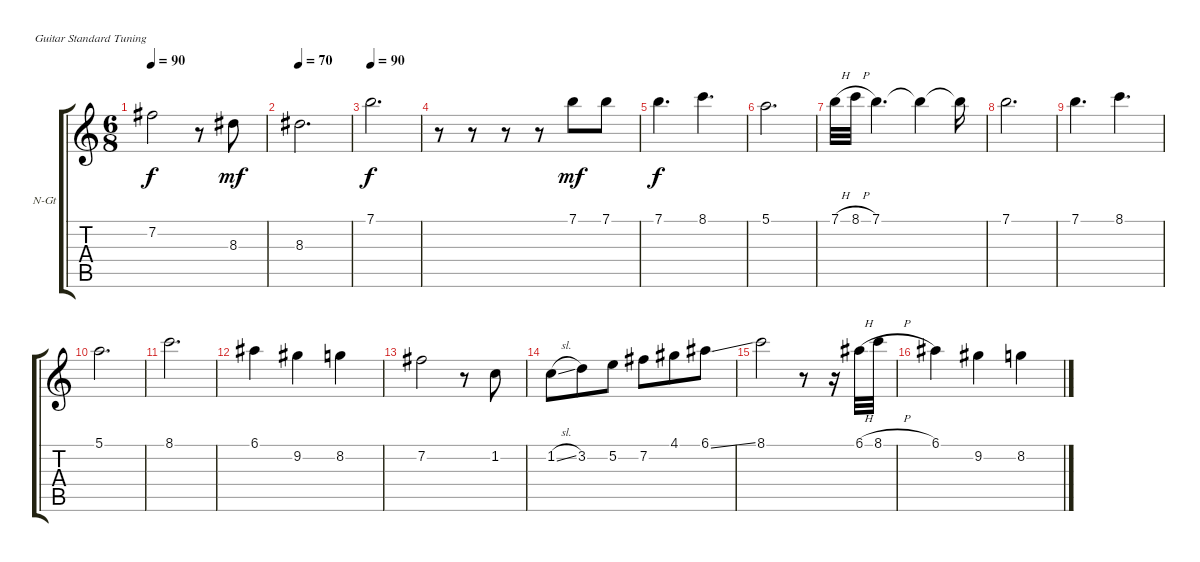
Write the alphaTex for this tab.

\defaultSystemsLayout 4
\bracketExtendMode groupsimilarinstruments
\firstSystemTrackNameOrientation horizontal
\otherSystemsTrackNameOrientation horizontal
\track ("Lead Guitar" "N-Gt") {instrument acousticguitarnylon}
\staff {score tabs}
\tuning (E4 B3 G3 D3 A2 E2)
\ts (6 8)
\tempo 90
\clef g2
\scale
0.333333
\ks c
7.2.2{dy f} r.8 8.3.8{dy mf} |
\tempo 70
\scale
0.333333 8.3.2{d} |
\tempo (90 0.025)
\scale
0.333333 7.1.2{d dy f} |
\scale
0.333333 r.8 r.8 r.8 r.8 7.1.8{dy mf} 7.1.8 |
\scale
0.333333 7.1.4{d dy f} 8.1.4{d} |
\scale
0.333333 5.1.2{d} |
\scale
0.333333 7.1{h}.32 8.1{h}.32 7.1.4{d} 7.1{t}.4 7.1{t}.16 |
\scale
0.333333 7.1.2{d} |
\scale
0.333333 7.1.4{d} 8.1.4{d} |
\scale
0.333333 5.1.2{d} |
\scale
0.333333 8.1.2{d} |
\scale
0.333333 6.1.4 9.2.4 8.2.4 |
\scale
0.333333 7.2.2 r.8 1.2.8 |
\scale
0.333333 1.2{sl}.8 3.2.8 5.2.8 7.2.8 4.1.8 6.1{ss}.8 |
\scale
0.333333 8.1.2 r.8 r.16 6.1{h}.32 8.1{h}.32 |
\scale
0.333333 6.1.4 9.2.4 8.2.4
